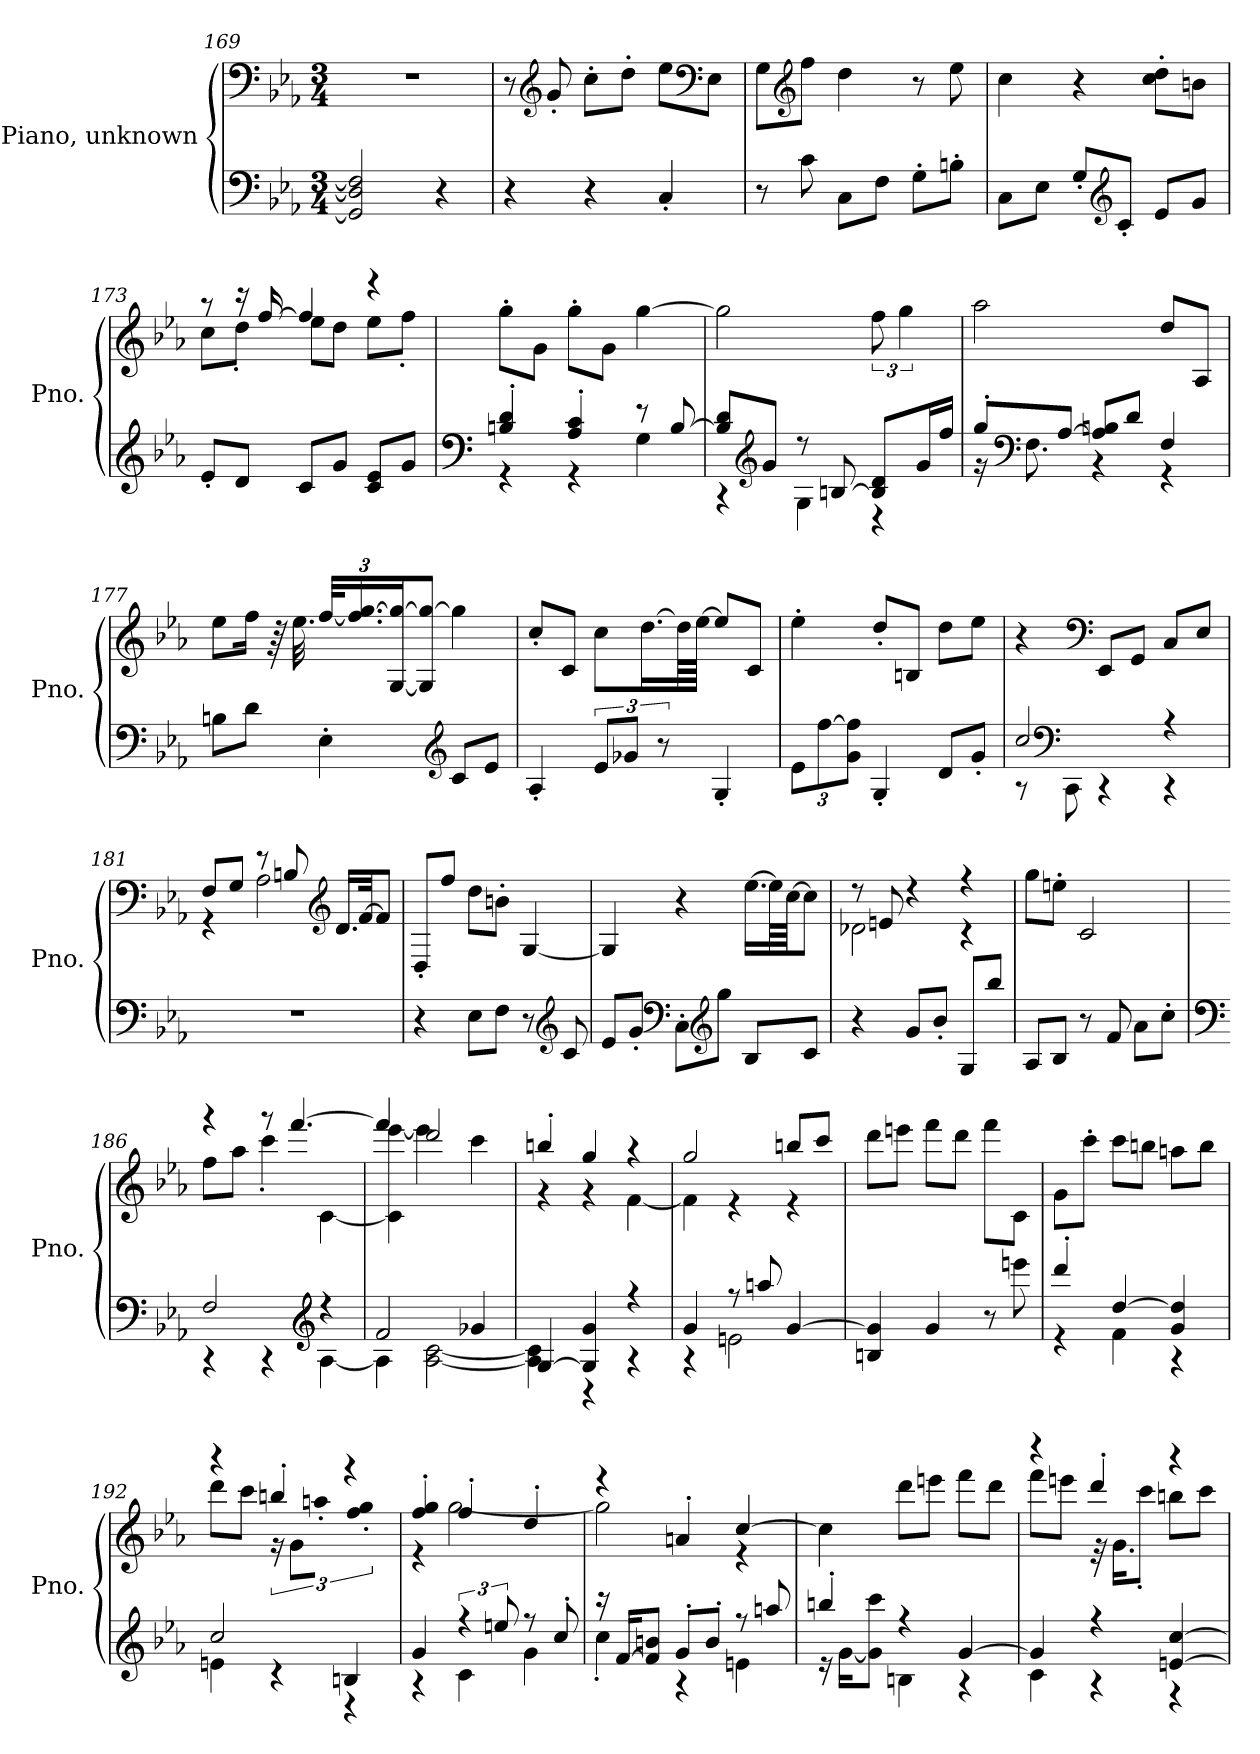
**kern	**kern
*part1	*part1
*staff2	*staff1
*I"Piano, unknown	*
*I'Pno.	*
*clefF4	*clefF4
*k[b-e-a-]	*k[b-e-a-]
*M3/4	*M3/4
=169	=169
2GG/] 2D/] 2F/]	2.r
4r	.
!!LO:LB:g=z
=170	=170
4r	8r
*	*clefG2
.	8g'/
4r	8cc'\L
.	8dd'\J
4C'/	8ee-\L
*	*clefF4
.	8E-\J
=171	=171
8r	8G\L
*	*clefG2
8c\	8ff\J
8C\L	4dd\
8F\J	.
8G'\L	8r
8Bn'\J	8ee-\
=172	=172
8C\L	4cc\
8E-\J	.
8G'/L	4r
*clefG2	*
8c'/J	.
8e-/L	8cc\' 8dd\'L
8g/J	8bn\J
=173	=173
*	*^
8e-'/L	8r	8cc\L
8d/J	16r	8dd'\J
.	[16ff/	.
8c/L	4ff/]	8ee-\L
8g/J	.	8dd\J
8c/ 8e-/L	4r	8ee-\L
8g/J	.	8ff'\J
*	*v	*v
!!LO:LB:g=z
=174	=174
*clefF4	*
*^	*
4Bn/' 4d/'	4r	8gg'\L
.	.	8g\J
4A-/' 4c/'	4r	8gg'\L
.	.	8g\J
8r	4G\	[4gg\
[8B/	.	.
=175	=175	=175
8B/] 8d/L	4r	2gg\]
*clefG2	*	*
8g/J	.	.
8r	4G\	.
[8Bn/	.	.
8B/] 8d/L	4r	12ff\
.	.	6gg\
16g/L	.	.
16ff/JJ	.	.
=176	=176	=176
8gg'/L	16r	2aa-\
*clefF4	*	*
.	8.F\	.
[8A-/J	.	.
8A-/] 8Bn/L	4r	.
8d/J	.	.
4F/	4r	8dd/L
.	.	8A-/J
*v	*v	*
!!LO:LB:g=z
=177	=177
8Bn\L	8ee-\L
8d\J	16ff\Jk
.	64r
.	32.ee-\
*	*Xbrackettup
4E-'\	[48ff/KLL
.	24.ff/] [24.gg/
.	[24G/ 24gg/_J
.	8G/] 8gg/_J
*clefG2	*
8c/L	4gg\]
8e-/J	.
=178	=178
4A-'/	8cc'/L
.	8c/J
12e-/L	8cc\L
12g-X/J	.
.	[16.dd\L
12r	.
.	64dd\LL]
.	[64ee-\JJJJ
4G'/	8ee-/L]
.	8c/J
=179	=179
*Xbrackettup	*
12e-\L	4ee-'\
[12ff\	.
12g\ 12ff\]J	.
4G'/	8dd'/L
.	8Bn/J
8d/L	8dd\L
8g'/J	8ee-\J
=180	=180
*^	*
2cc/	8r	4r
*clefF4	*	*
.	8CC\	.
*	*	*clefF4
.	4r	8EE-/L
.	.	8GG/J
4r	4r	8C/L
.	.	8E-/J
*v	*v	*
!!LO:LB:g=z
=181	=181
*	*^
2.r	8F/L	4r
.	8G/J	.
.	8r	2A-\
.	8Bn/	.
*	*clefG2	*
.	16.d/LL	.
.	[32f/JK	.
.	8f/J]	.
*	*v	*v
=182	=182
4r	8D'/L
.	8ff/J
8E-\L	8dd\L
8F\J	8bn'\J
8r	[4G/
*clefG2	*
8c/	.
=183	=183
8e-/L	4G/]
8g'/J	.
*clefF4	*
8C'\L	4r
*clefG2	*
8gg\J	.
8B-/L	[16.ee-\LL
.	64ee-\LL]
.	[64cc\JJJ
8c/J	8cc\J]
=184	=184
*	*^
4r	8r	2d-X\
.	8en/	.
8g/L	4r	.
8b-'/J	.	.
8G/L	4r	4r
8bb-/J	.	.
*	*v	*v
!!LO:PB:g=z
=185	=185
8A-/L	8gg\L
8B-/J	8een'\J
8r	2c/
8f/	.
8a-\L	.
8cc'\J	.
=186	=186
*clefF4	*
*^	*^
2F/	4r	4r	8ff\L
.	.	.	8aa-\J
.	4r	8r	4ccc'\
.	.	[4.fff/	.
*clefG2	*	*	*
4r	[4A-\	.	[4c\
=187	=187	=187	=187
2f/	4A-\]	4fff/]	4c\] [4eee-\
.	[2A-\ [2c\	2ddd/	4eee-\]
4g-X/	.	.	4ccc\
=188	=188	=188	=188
[4G/	4A-\] 4c\]	4bbn'/	4r
4G/] 4g/	4r	4gg/	4r
4r	4r	4r	[4f\
=189	=189	=189	=189
4g/	4r	2gg/	4f\]
8r	2en\	.	4r
8aan/	.	.	.
[4g/	.	8bbn/L	4r
.	.	8ccc/J	.
*v	*v	*	*
*	*v	*v
!!LO:LB:g=z
=190	=190
4Bn/ 4g/]	8ddd\L
.	8eeen\J
4g/	8fff\L
.	8ddd\J
8r	8fff\L
8eeen\	8c\J
=191	=191
*^	*
4ddd'/	4r	8g\L
.	.	8ccc'\J
[4dd/	4f\	8ccc\L
.	.	8bbn\J
4g/ 4dd/]	4r	8aan\L
.	.	8bb\J
=192	=192	=192
*	*	*^
2cc/	4en\	4r	8ddd\L
.	.	.	8ccc\J
*	*	*	*brackettup
.	4r	4bbn'/	24r
.	.	.	12g\L
.	.	.	8aan'\J
4Bn/	4r	4r	4ff\' 4gg\'
=193	=193	=193	=193
4g/	4r	4ff/' 4gg/'	4r
*brackettup	*	*	*
6r	4c\	4ff'/	[2gg\
12een/	.	.	.
8r	4g\	4dd'/	.
8cc'/	.	.	.
!!LO:LB:g=z	!!
=194	=194	=194	=194
16r	4cc'\	4r	2gg\]
[16f/KL	.	.	.
8f/] 8bn/J	.	.	.
8g'/L	4r	4an'/	.
8b'/J	.	.	.
8r	4en\	[4cc/	4r
8aan/	.	.	.
*	*	*v	*v
=195	=195	=195
4bbn'/	16r	4cc\]
.	[16g\KL	.
.	8g\] 8ccc\J	.
4r	4Bn\	8ddd\L
.	.	8eeen\J
[4g/	4r	8fff\L
.	.	8ddd\J
=196	=196	=196
*	*	*^
4g/]	4c\	4r	8fff\L
.	.	.	8eeen\J
4r	4r	4ddd'/	32r
.	.	.	16.g\KL
.	.	.	8ccc'\J
[4en/ [4cc/	4r	4r	8bbn\L
.	.	.	8ccc\J
*v	*v	*	*
*	*v	*v
=	=
*-	*-
